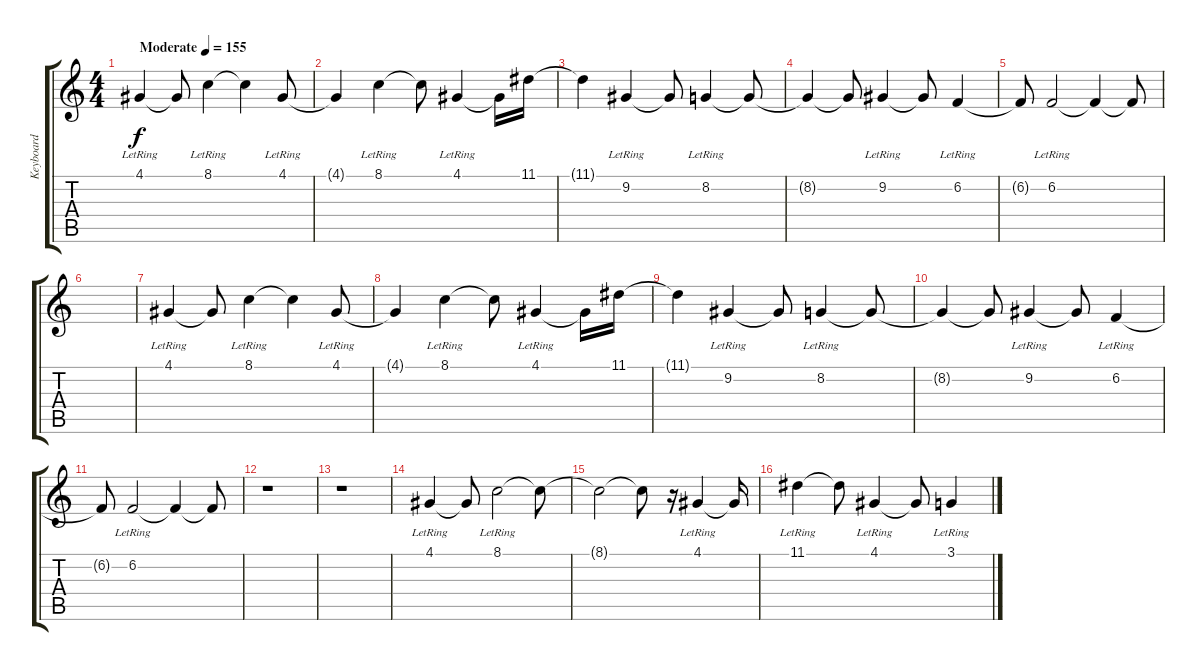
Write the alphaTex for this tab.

\track ("Keyboard" "Keyboard") {instrument pad4choir}
\staff {score tabs}
\tuning (E4 B3 G3 D3 A2 E2) {hide}
\ts (4 4)
\tempo (155 "Moderate")
\clef g2
\ks c
4.1{lr}.4{dy f volume 11 instrument pad4choir} 4.1{t}.8 8.1{lr}.4 8.1{t}.4 4.1{lr}.8 |
4.1{t}.4 8.1{lr}.4 8.1{t}.8 4.1{lr}.4 4.1{t}.16 11.1.16 |
11.1{t}.4 9.2{lr}.4 9.2{t}.8 8.2{lr}.4 8.2{t}.8 |
8.2{t}.4 8.2{t}.8 9.2{lr}.4 9.2{t}.8 6.2{lr}.4 |
6.2{t}.8 6.2{lr}.2 6.2{t}.4 6.2{t}.8 |
|
4.1{lr}.4 4.1{t}.8 8.1{lr}.4 8.1{t}.4 4.1{lr}.8 |
4.1{t}.4 8.1{lr}.4 8.1{t}.8 4.1{lr}.4 4.1{t}.16 11.1.16 |
11.1{t}.4 9.2{lr}.4 9.2{t}.8 8.2{lr}.4 8.2{t}.8 |
8.2{t}.4 8.2{t}.8 9.2{lr}.4 9.2{t}.8 6.2{lr}.4 |
6.2{t}.8 6.2{lr}.2 6.2{t}.4 6.2{t}.8 |
r.1 |
r.1 |
4.1{lr}.4{volume 10} 4.1{t}.8 8.1{lr}.2 8.1{t}.8 |
8.1{t}.2 8.1{t}.8 r.16 4.1{lr}.4 4.1{t}.16 |
11.1{lr}.4 11.1{t}.8 4.1{lr}.4 4.1{t}.8 3.1{lr}.4
